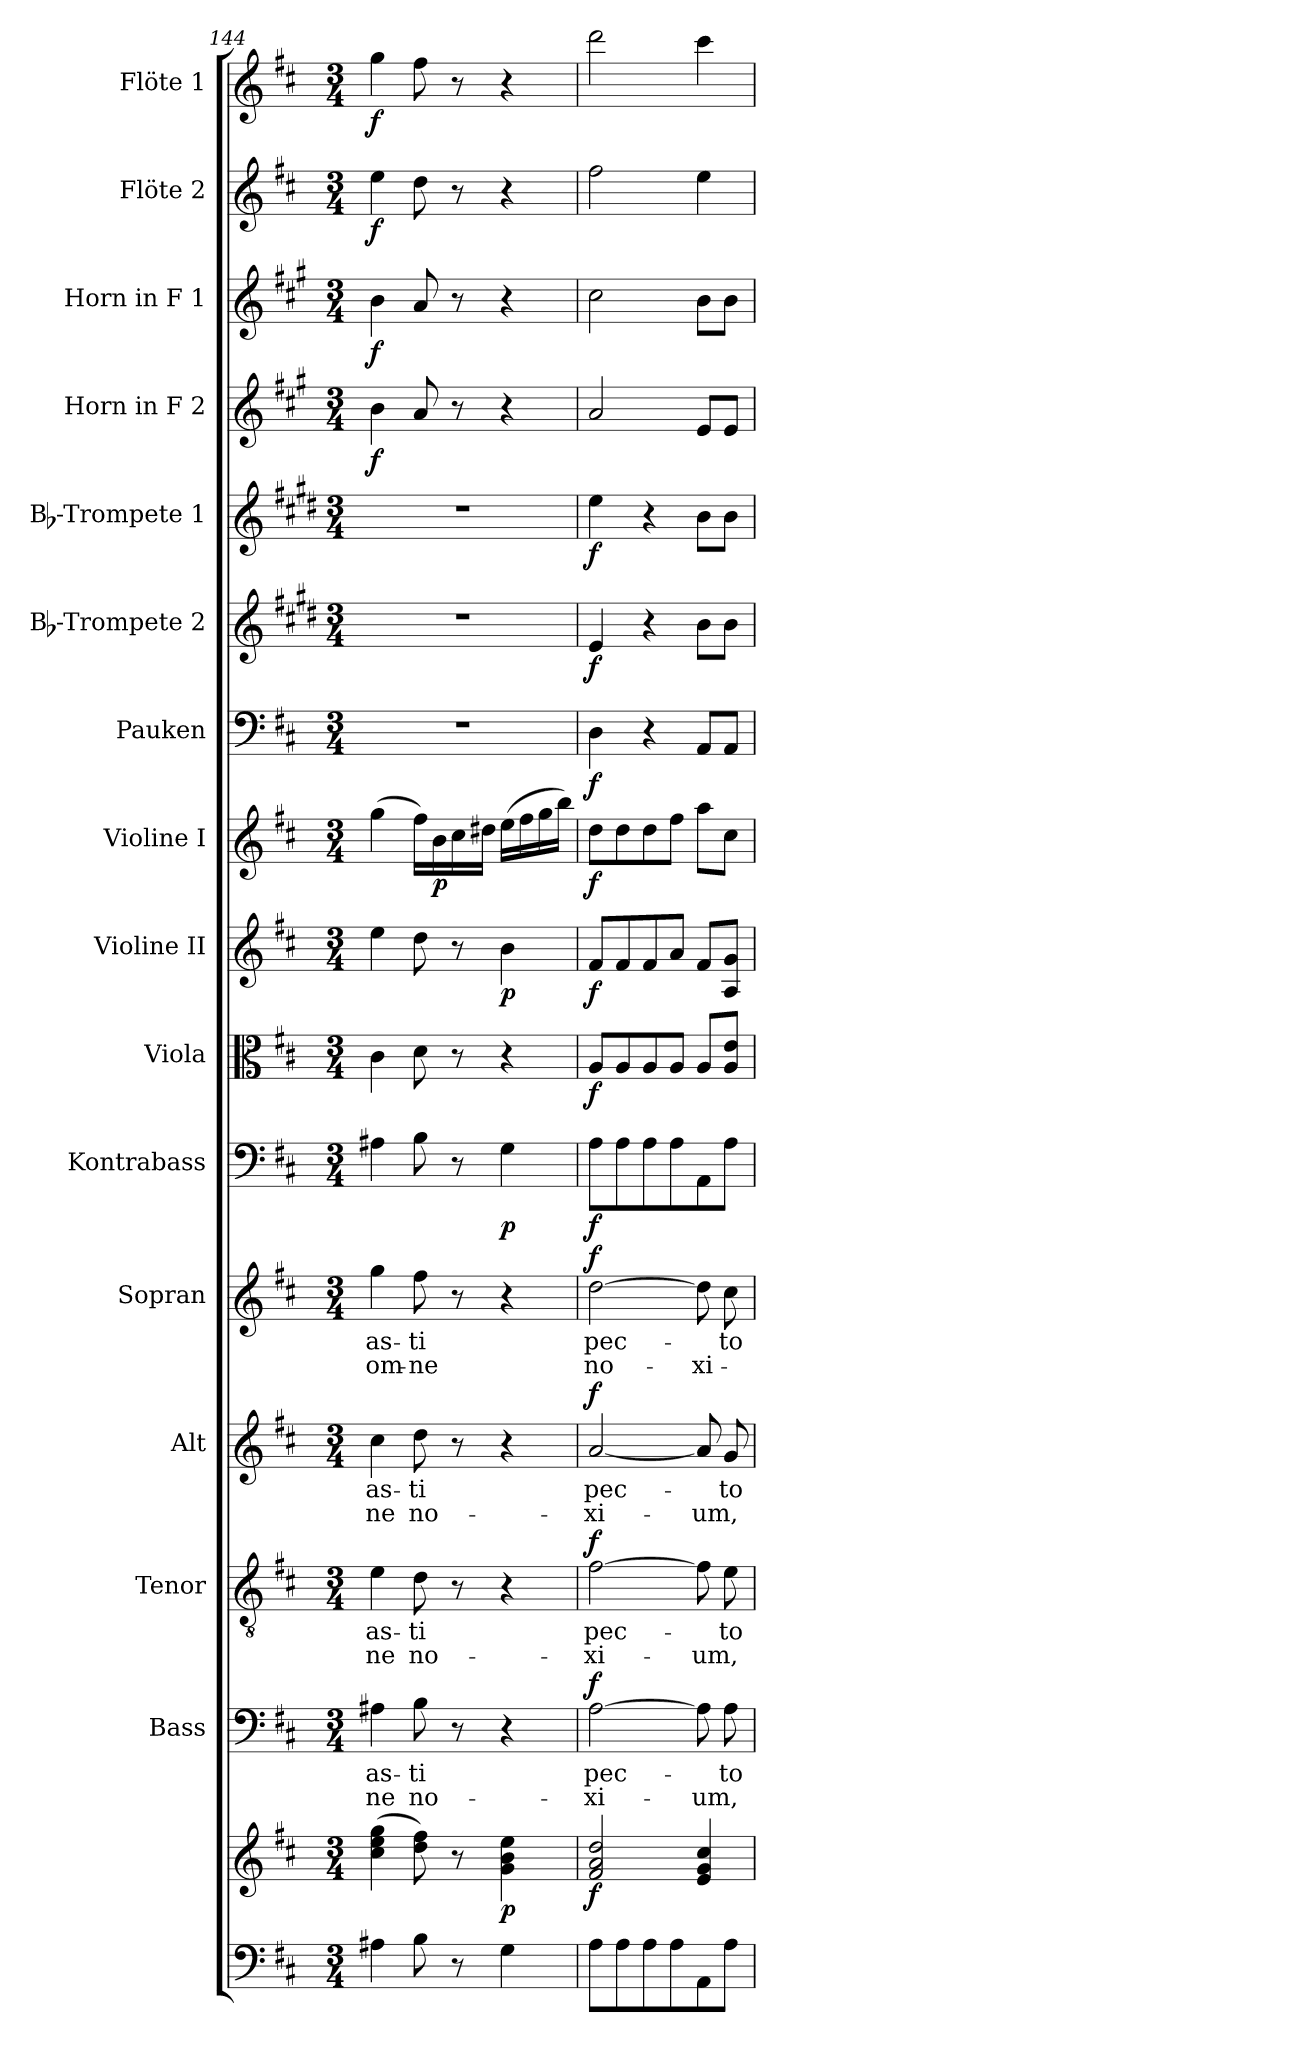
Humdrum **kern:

**kern	**kern	**dynam	**kern	**text	**text	**dynam	**kern	**text	**text	**dynam	**kern	**text	**text	**dynam	**kern	**text	**text	**dynam	**kern	**dynam	**kern	**dynam	**kern	**dynam	**kern	**dynam	**kern	**dynam	**kern	**dynam	**kern	**dynam	**kern	**dynam	**kern	**dynam	**kern	**dynam	**kern	**dynam
*part16	*part16	*part16	*part15	*part15	*part15	*part15	*part14	*part14	*part14	*part14	*part13	*part13	*part13	*part13	*part12	*part12	*part12	*part12	*part11	*part11	*part10	*part10	*part9	*part9	*part8	*part8	*part7	*part7	*part6	*part6	*part5	*part5	*part4	*part4	*part3	*part3	*part2	*part2	*part1	*part1
*staff17	*staff16	*staff16/17	*staff15	*staff15	*staff15	*staff15	*staff14	*staff14	*staff14	*staff14	*staff13	*staff13	*staff13	*staff13	*staff12	*staff12	*staff12	*staff12	*staff11	*staff11	*staff10	*staff10	*staff9	*staff9	*staff8	*staff8	*staff7	*staff7	*staff6	*staff6	*staff5	*staff5	*staff4	*staff4	*staff3	*staff3	*staff2	*staff2	*staff1	*staff1
*	*	*	*I"Bass	*	*	*	*I"Tenor	*	*	*	*I"Alt	*	*	*	*I"Sopran	*	*	*	*I"Kontrabass	*	*I"Viola	*	*I"Violine II	*	*I"Violine I	*	*I"Pauken	*	*I"Bb-Trompete 2	*	*I"Bb-Trompete 1	*	*I"Horn in F 2	*	*I"Horn in F 1	*	*I"Flöte 2	*	*I"Flöte 1	*
*	*	*	*I'B.	*	*	*	*I'T.	*	*	*	*I'A.	*	*	*	*I'S.	*	*	*	*I'Kb.	*	*I'Vla.	*	*I'Vl. II	*	*I'Vl. I	*	*I'Pk.	*	*I'Bb Trp. 2	*	*I'Bb Trp. 1	*	*	*	*	*	*I'Fl. 2	*	*I'Fl. 1	*
*clefF4	*clefG2	*	*clefF4	*	*	*	*clefGv2	*	*	*	*clefG2	*	*	*	*clefG2	*	*	*	*clefF4	*	*clefC3	*	*clefG2	*	*clefG2	*	*clefF4	*	*clefG2	*	*clefG2	*	*clefG2	*	*clefG2	*	*clefG2	*	*clefG2	*
*	*	*	*	*	*	*	*	*	*	*	*	*	*	*	*	*	*	*	*ITrd7c12	*	*	*	*	*	*	*	*	*	*ITrd1c2	*	*ITrd1c2	*	*ITrd4c7	*	*ITrd4c7	*	*	*	*	*
*k[f#c#]	*k[f#c#]	*	*k[f#c#]	*	*	*	*k[f#c#]	*	*	*	*k[f#c#]	*	*	*	*k[f#c#]	*	*	*	*k[f#c#]	*	*k[f#c#]	*	*k[f#c#]	*	*k[f#c#]	*	*k[f#c#]	*	*k[f#c#]	*	*k[f#c#]	*	*k[f#c#]	*	*k[f#c#]	*	*k[f#c#]	*	*k[f#c#]	*
*D:	*D:	*	*D:	*	*	*	*D:	*	*	*	*D:	*	*	*	*D:	*	*	*	*D:	*	*D:	*	*D:	*	*D:	*	*D:	*	*D:	*	*D:	*	*D:	*	*D:	*	*D:	*	*D:	*
*M3/4	*M3/4	*	*M3/4	*	*	*	*M3/4	*	*	*	*M3/4	*	*	*	*M3/4	*	*	*	*M3/4	*	*M3/4	*	*M3/4	*	*M3/4	*	*M3/4	*	*M3/4	*	*M3/4	*	*M3/4	*	*M3/4	*	*M3/4	*	*M3/4	*
=144	=144	=144	=144	=144	=144	=144	=144	=144	=144	=144	=144	=144	=144	=144	=144	=144	=144	=144	=144	=144	=144	=144	=144	=144	=144	=144	=144	=144	=144	=144	=144	=144	=144	=144	=144	=144	=144	=144	=144	=144
!	!	!	!	!LO:LY:b	!LO:LY:b	!	!	!LO:LY:b	!LO:LY:b	!	!	!LO:LY:b	!LO:LY:b	!	!	!LO:LY:b	!LO:LY:b	!	!	!	!	!	!	!	!	!	!	!	!	!	!	!	!	!LO:DY:b	!	!LO:DY:b	!	!LO:DY:b	!	!LO:DY:b
4A#X\	(>4cc#\ 4ee\ 4gg\	.	4A#X\	-as-	-ne	.	4e\	-as-	-ne	.	4cc#\	-as-	-ne	.	4gg\	-as-	om-	.	4AA#X\	.	4c#\	.	4ee\	.	(>4gg\	.	2.r	.	2.r	.	2.r	.	4e\	f	4e\	f	4ee\	f	4gg\	f
!	!	!	!	!LO:LY:b	!LO:LY:b	!	!	!LO:LY:b	!LO:LY:b	!	!	!LO:LY:b	!LO:LY:b	!	!	!LO:LY:b	!LO:LY:b	!	!	!	!	!	!	!	!	!	!	!	!	!	!	!	!	!	!	!	!	!	!	!
8B\	8dd\ 8ff#\)	.	8B\	-ti	no-	.	8d\	-ti	no-	.	8dd\	-ti	no-	.	8ff#\	-ti	-ne	.	8BB\	.	8d\	.	8dd\	.	16ff#\LL)	.	.	.	.	.	.	.	8d/	.	8d/	.	8dd\	.	8ff#\	.
!	!	!	!	!	!	!	!	!	!	!	!	!	!	!	!	!	!	!	!	!	!	!	!	!	!	!LO:DY:b	!	!	!	!	!	!	!	!	!	!	!	!	!	!
.	.	.	.	.	.	.	.	.	.	.	.	.	.	.	.	.	.	.	.	.	.	.	.	.	16b\	p	.	.	.	.	.	.	.	.	.	.	.	.	.	.
8r	8r	.	8r	.	.	.	8r	.	.	.	8r	.	.	.	8r	.	.	.	8r	.	8r	.	8r	.	16cc#\	.	.	.	.	.	.	.	8r	.	8r	.	8r	.	8r	.
.	.	.	.	.	.	.	.	.	.	.	.	.	.	.	.	.	.	.	.	.	.	.	.	.	16dd#X\JJ	.	.	.	.	.	.	.	.	.	.	.	.	.	.	.
!	!	!LO:DY:b	!	!	!	!	!	!	!	!	!	!	!	!	!	!	!	!	!	!LO:DY:b	!	!	!	!LO:DY:b	!	!	!	!	!	!	!	!	!	!	!	!	!	!	!	!
4G\	4g\ 4b\ 4ee\	p	4r	.	.	.	4r	.	.	.	4r	.	.	.	4r	.	.	.	4GG\	p	4r	.	4b\	p	(>16ee\LL	.	.	.	.	.	.	.	4r	.	4r	.	4r	.	4r	.
.	.	.	.	.	.	.	.	.	.	.	.	.	.	.	.	.	.	.	.	.	.	.	.	.	16ff#\	.	.	.	.	.	.	.	.	.	.	.	.	.	.	.
.	.	.	.	.	.	.	.	.	.	.	.	.	.	.	.	.	.	.	.	.	.	.	.	.	16gg\	.	.	.	.	.	.	.	.	.	.	.	.	.	.	.
.	.	.	.	.	.	.	.	.	.	.	.	.	.	.	.	.	.	.	.	.	.	.	.	.	16bb\JJ)	.	.	.	.	.	.	.	.	.	.	.	.	.	.	.
=145	=145	=145	=145	=145	=145	=145	=145	=145	=145	=145	=145	=145	=145	=145	=145	=145	=145	=145	=145	=145	=145	=145	=145	=145	=145	=145	=145	=145	=145	=145	=145	=145	=145	=145	=145	=145	=145	=145	=145	=145
!	!	!LO:DY:b	!	!LO:LY:b	!LO:LY:b	!LO:DY:a	!	!LO:LY:b	!LO:LY:b	!LO:DY:a	!	!LO:LY:b	!LO:LY:b	!LO:DY:a	!	!LO:LY:b	!LO:LY:b	!LO:DY:a	!	!LO:DY:b	!	!LO:DY:b	!	!LO:DY:b	!	!LO:DY:b	!	!LO:DY:b	!	!LO:DY:b	!	!LO:DY:b	!	!	!	!	!	!	!	!
8A\L	2f#/ 2a/ 2dd/	f	[2A\	pec-	-xi-	f	[2f#\	pec-	-xi-	f	[2a/	pec-	-xi-	f	[2dd\	pec-	no-	f	8AA\L	f	8A/L	f	8f#/L	f	8dd\L	f	4D\	f	4d/	f	4dd\	f	2d/	.	2f#\	.	2ff#\	.	2ddd\	.
8A\	.	.	.	.	.	.	.	.	.	.	.	.	.	.	.	.	.	.	8AA\	.	8A/	.	8f#/	.	8dd\	.	.	.	.	.	.	.	.	.	.	.	.	.	.	.
8A\	.	.	.	.	.	.	.	.	.	.	.	.	.	.	.	.	.	.	8AA\	.	8A/	.	8f#/	.	8dd\	.	4r	.	4r	.	4r	.	.	.	.	.	.	.	.	.
8A\	.	.	.	.	.	.	.	.	.	.	.	.	.	.	.	.	.	.	8AA\	.	8A/J	.	8a/J	.	8ff#\J	.	.	.	.	.	.	.	.	.	.	.	.	.	.	.
!	!	!	!	!	!LO:LY:b	!	!	!	!LO:LY:b	!	!	!	!LO:LY:b	!	!	!	!LO:LY:b	!	!	!	!	!	!	!	!	!	!	!	!	!	!	!	!	!	!	!	!	!	!	!
8AA\	4e/ 4g/ 4cc#/	.	8A\]	.	-um,	.	8f#\]	.	-um,	.	8a/]	.	-um,	.	8dd\]	.	-xi-	.	8AAA\	.	8A/L	.	8f#/L	.	8aa\L	.	8AA/L	.	8a\L	.	8a\L	.	8A/L	.	8e\L	.	4ee\	.	4ccc#\	.
!	!	!	!	!LO:LY:b	!	!	!	!LO:LY:b	!	!	!	!LO:LY:b	!	!	!	!LO:LY:b	!	!	!	!	!	!	!	!	!	!	!	!	!	!	!	!	!	!	!	!	!	!	!	!
8A\J	.	.	8A\	-to-	.	.	8e\	-to-	.	.	8g/	-to-	.	.	8cc#\	-to-	.	.	8AA\J	.	8A/ 8e/J	.	8A/ 8g/J	.	8cc#\J	.	8AA/J	.	8a\J	.	8a\J	.	8A/J	.	8e\J	.	.	.	.	.
=	=	=	=	=	=	=	=	=	=	=	=	=	=	=	=	=	=	=	=	=	=	=	=	=	=	=	=	=	=	=	=	=	=	=	=	=	=	=	=	=
*-	*-	*-	*-	*-	*-	*-	*-	*-	*-	*-	*-	*-	*-	*-	*-	*-	*-	*-	*-	*-	*-	*-	*-	*-	*-	*-	*-	*-	*-	*-	*-	*-	*-	*-	*-	*-	*-	*-	*-	*-
